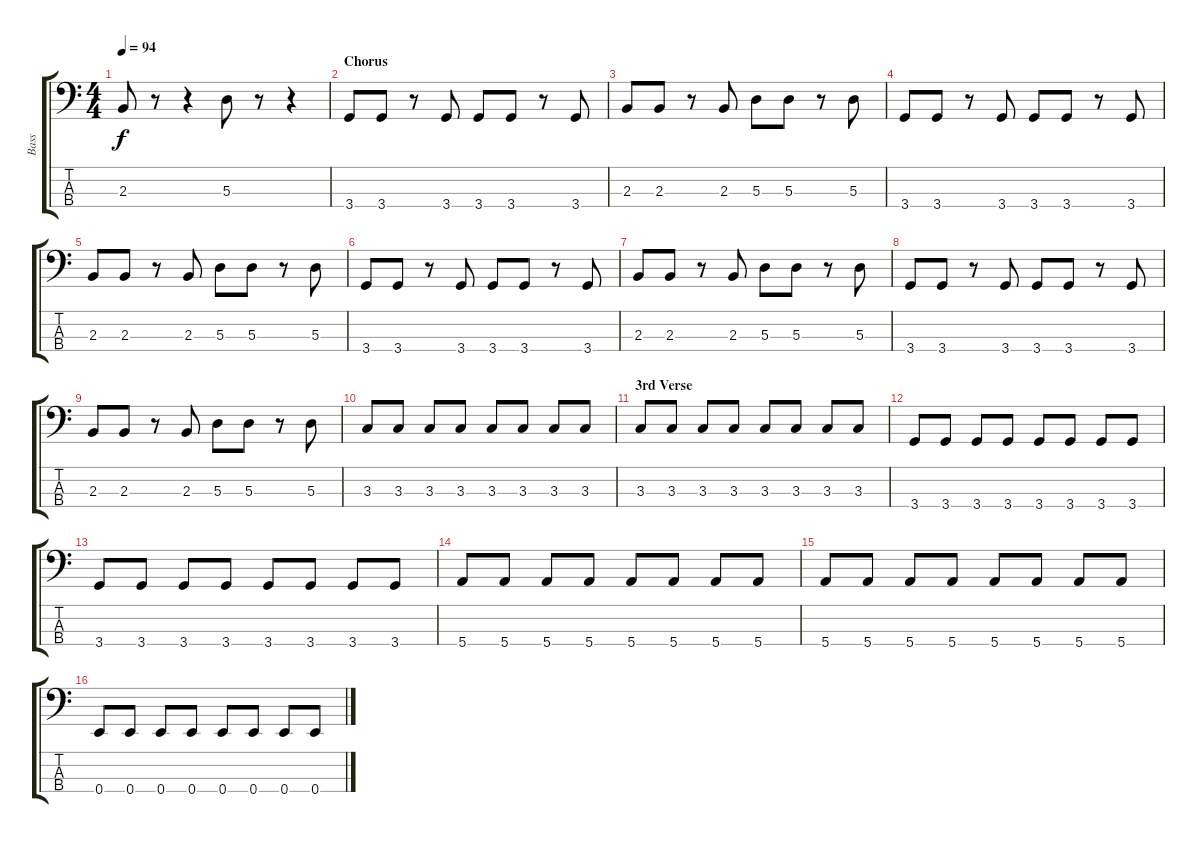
\track ("Bass" "Bass") {instrument acousticguitarnylon}
\staff {score tabs}
\tuning (G2 D2 A1 E1) {hide}
\ts (4 4)
\tempo 94
\clef f4
\ks c
2.3.8{dy f} r.8 r.4 5.3.8 r.8 r.4 |
\section ("" "Chorus")
3.4.8 3.4.8 r.8 3.4.8 3.4.8 3.4.8 r.8 3.4.8 |
2.3.8 2.3.8 r.8 2.3.8 5.3.8 5.3.8 r.8 5.3.8 |
3.4.8 3.4.8 r.8 3.4.8 3.4.8 3.4.8 r.8 3.4.8 |
2.3.8 2.3.8 r.8 2.3.8 5.3.8 5.3.8 r.8 5.3.8 |
3.4.8 3.4.8 r.8 3.4.8 3.4.8 3.4.8 r.8 3.4.8 |
2.3.8 2.3.8 r.8 2.3.8 5.3.8 5.3.8 r.8 5.3.8 |
3.4.8 3.4.8 r.8 3.4.8 3.4.8 3.4.8 r.8 3.4.8 |
2.3.8 2.3.8 r.8 2.3.8 5.3.8 5.3.8 r.8 5.3.8 |
3.3.8 3.3.8 3.3.8 3.3.8 3.3.8 3.3.8 3.3.8 3.3.8 |
\section ("" "3rd Verse")
3.3.8 3.3.8 3.3.8 3.3.8 3.3.8 3.3.8 3.3.8 3.3.8 |
3.4.8 3.4.8 3.4.8 3.4.8 3.4.8 3.4.8 3.4.8 3.4.8 |
3.4.8 3.4.8 3.4.8 3.4.8 3.4.8 3.4.8 3.4.8 3.4.8 |
5.4.8 5.4.8 5.4.8 5.4.8 5.4.8 5.4.8 5.4.8 5.4.8 |
5.4.8 5.4.8 5.4.8 5.4.8 5.4.8 5.4.8 5.4.8 5.4.8 |
0.4.8 0.4.8 0.4.8 0.4.8 0.4.8 0.4.8 0.4.8 0.4.8
